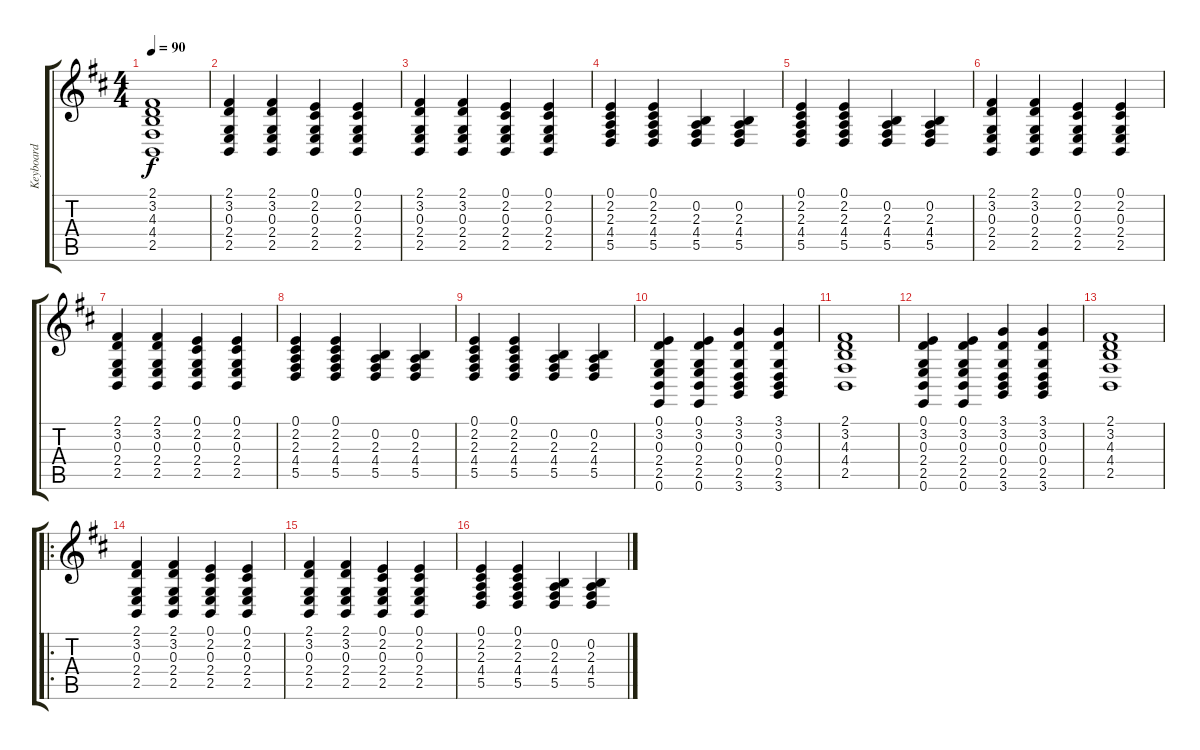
\track ("Keyboard" "Keyboard") {instrument stringensemble2}
\staff {score tabs}
\tuning (E4 B3 G3 D3 A2 E2) {hide}
\ts (4 4)
\tempo 90
\clef g2
\ks d
(2.1 3.2 4.3 4.4 2.5).1{dy f} |
(2.1 3.2 0.3 2.4 2.5).4 (2.1 3.2 0.3 2.4 2.5).4 (0.1 2.2 0.3 2.4 2.5).4 (0.1 2.2 0.3 2.4 2.5).4 |
(2.1 3.2 0.3 2.4 2.5).4 (2.1 3.2 0.3 2.4 2.5).4 (0.1 2.2 0.3 2.4 2.5).4 (0.1 2.2 0.3 2.4 2.5).4 |
(0.1 2.2 2.3 4.4 5.5).4 (0.1 2.2 2.3 4.4 5.5).4 (0.2 2.3 4.4 5.5).4 (0.2 2.3 4.4 5.5).4 |
(0.1 2.2 2.3 4.4 5.5).4 (0.1 2.2 2.3 4.4 5.5).4 (0.2 2.3 4.4 5.5).4 (0.2 2.3 4.4 5.5).4 |
(2.1 3.2 0.3 2.4 2.5).4 (2.1 3.2 0.3 2.4 2.5).4 (0.1 2.2 0.3 2.4 2.5).4 (0.1 2.2 0.3 2.4 2.5).4 |
(2.1 3.2 0.3 2.4 2.5).4 (2.1 3.2 0.3 2.4 2.5).4 (0.1 2.2 0.3 2.4 2.5).4 (0.1 2.2 0.3 2.4 2.5).4 |
(0.1 2.2 2.3 4.4 5.5).4 (0.1 2.2 2.3 4.4 5.5).4 (0.2 2.3 4.4 5.5).4 (0.2 2.3 4.4 5.5).4 |
(0.1 2.2 2.3 4.4 5.5).4 (0.1 2.2 2.3 4.4 5.5).4 (0.2 2.3 4.4 5.5).4 (0.2 2.3 4.4 5.5).4 |
(0.1 3.2 0.3 2.4 2.5 0.6).4 (0.1 3.2 0.3 2.4 2.5 0.6).4 (3.1 3.2 0.3 0.4 2.5 3.6).4 (3.1 3.2 0.3 0.4 2.5 3.6).4 |
(2.1 3.2 4.3 4.4 2.5).1 |
(0.1 3.2 0.3 2.4 2.5 0.6).4 (0.1 3.2 0.3 2.4 2.5 0.6).4 (3.1 3.2 0.3 0.4 2.5 3.6).4 (3.1 3.2 0.3 0.4 2.5 3.6).4 |
(2.1 3.2 4.3 4.4 2.5).1 |
\ro
(2.1 3.2 0.3 2.4 2.5).4 (2.1 3.2 0.3 2.4 2.5).4 (0.1 2.2 0.3 2.4 2.5).4 (0.1 2.2 0.3 2.4 2.5).4 |
(2.1 3.2 0.3 2.4 2.5).4 (2.1 3.2 0.3 2.4 2.5).4 (0.1 2.2 0.3 2.4 2.5).4 (0.1 2.2 0.3 2.4 2.5).4 |
(0.1 2.2 2.3 4.4 5.5).4 (0.1 2.2 2.3 4.4 5.5).4 (0.2 2.3 4.4 5.5).4 (0.2 2.3 4.4 5.5).4
